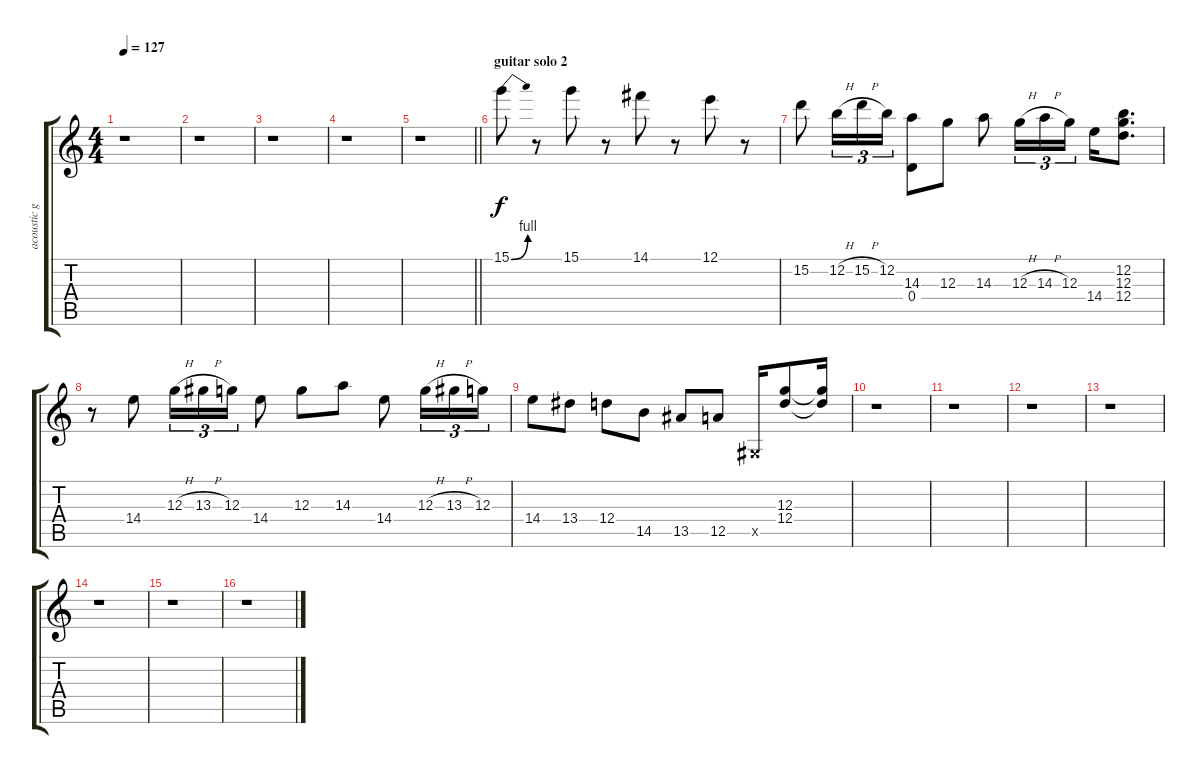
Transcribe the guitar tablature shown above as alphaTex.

\track ("acoustic guitar" "acoustic g") {instrument acousticguitarsteel}
\staff {score tabs}
\tuning (E4 B3 G3 D3 A2 E2) {hide}
\ts (4 4)
\tempo 127
\clef g2
\ks c
r.1{dy f} |
r.1 |
r.1 |
r.1 |
\barLineRight lightlight
r.1 |
\section ("" "guitar solo 2")
15.1{be (bend 0 0 60 4)}.8 r.8 15.1.8 r.8 14.1.8 r.8 12.1.8 r.8 |
15.2.8 12.2{h}.16{tu (3 2)} 15.2{h}.16{tu (3 2)} 12.2.16{tu (3 2)} (14.3 0.4).8 12.3.8 14.3.8 12.3{h}.16{tu (3 2)} 14.3{h}.16{tu (3 2)} 12.3.16{tu (3 2)} 14.4.16 (12.2 12.3 12.4).8{d} |
r.8 14.4.8{txt " "} 12.3{h}.16{tu (3 2)} 13.3{h}.16{tu (3 2)} 12.3.16{tu (3 2)} 14.4.8 12.3.8 14.3.8 14.4.8 12.3{h}.16{tu (3 2)} 13.3{h}.16{tu (3 2)} 12.3.16{tu (3 2)} |
14.4.8 13.4.8 12.4.8 14.5.8 13.5.8 12.5.8 -1.5{x}.16 (12.3 12.4).8 (12.3{t} 12.4{t}).16 |
r.1 |
r.1 |
r.1 |
r.1 |
r.1 |
r.1 |
r.1
